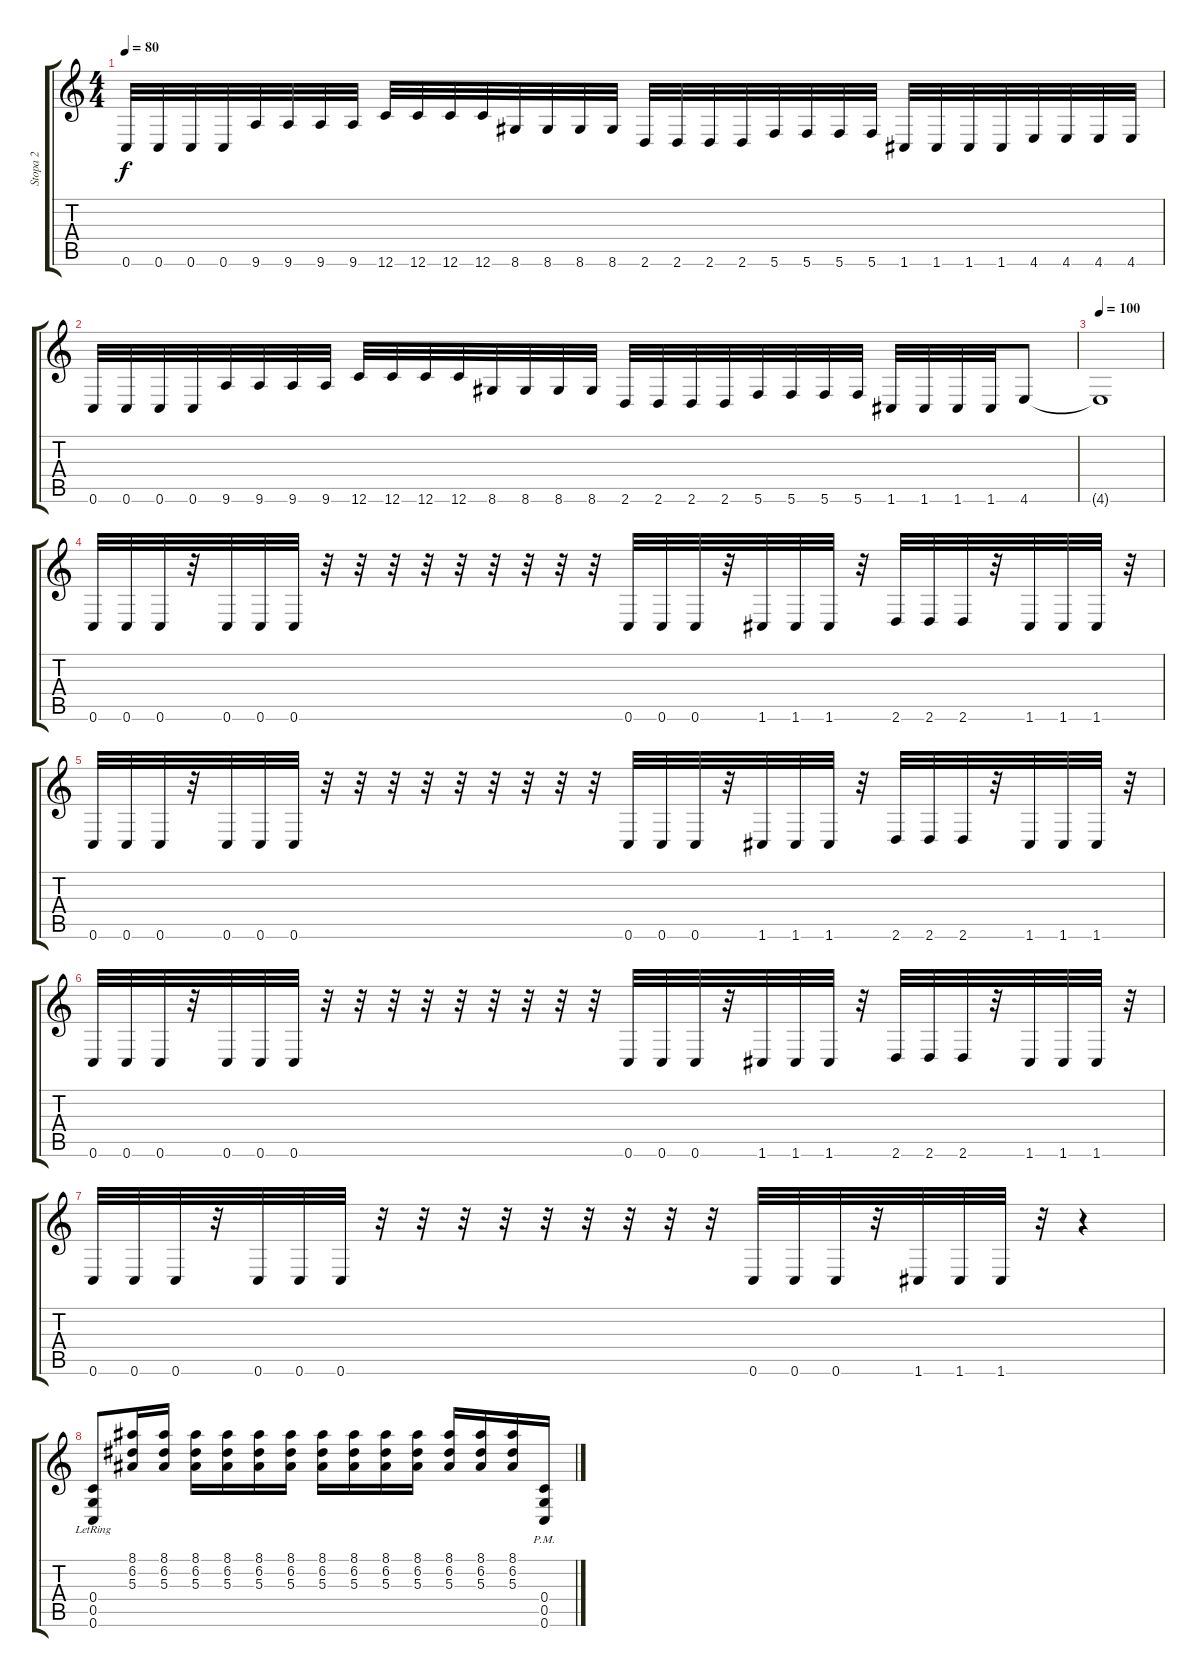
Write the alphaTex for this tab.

\track ("Stopa 2" "Stopa 2") {instrument distortionguitar}
\staff {score tabs}
\tuning (D4 A3 F3 C3 G2 C2) {hide}
\ts (4 4)
\tempo 80
\clef g2
\ks c
0.6.32{dy f} 0.6.32 0.6.32 0.6.32 9.6.32 9.6.32 9.6.32 9.6.32 12.6.32 12.6.32 12.6.32 12.6.32 8.6.32 8.6.32 8.6.32 8.6.32 2.6.32 2.6.32 2.6.32 2.6.32 5.6.32 5.6.32 5.6.32 5.6.32 1.6.32 1.6.32 1.6.32 1.6.32 4.6.32 4.6.32 4.6.32 4.6.32 |
0.6.32 0.6.32 0.6.32 0.6.32 9.6.32 9.6.32 9.6.32 9.6.32 12.6.32 12.6.32 12.6.32 12.6.32 8.6.32 8.6.32 8.6.32 8.6.32 2.6.32 2.6.32 2.6.32 2.6.32 5.6.32 5.6.32 5.6.32 5.6.32 1.6.32 1.6.32 1.6.32 1.6.32 4.6.8 |
\tempo 100
4.6{t}.1 |
0.6.32 0.6.32 0.6.32 r.32 0.6.32 0.6.32 0.6.32 r.32 r.32 r.32 r.32 r.32 r.32 r.32 r.32 r.32 0.6.32 0.6.32 0.6.32 r.32 1.6.32 1.6.32 1.6.32 r.32 2.6.32 2.6.32 2.6.32 r.32 1.6.32 1.6.32 1.6.32 r.32 |
0.6.32 0.6.32 0.6.32 r.32 0.6.32 0.6.32 0.6.32 r.32 r.32 r.32 r.32 r.32 r.32 r.32 r.32 r.32 0.6.32 0.6.32 0.6.32 r.32 1.6.32 1.6.32 1.6.32 r.32 2.6.32 2.6.32 2.6.32 r.32 1.6.32 1.6.32 1.6.32 r.32 |
0.6.32 0.6.32 0.6.32 r.32 0.6.32 0.6.32 0.6.32 r.32 r.32 r.32 r.32 r.32 r.32 r.32 r.32 r.32 0.6.32 0.6.32 0.6.32 r.32 1.6.32 1.6.32 1.6.32 r.32 2.6.32 2.6.32 2.6.32 r.32 1.6.32 1.6.32 1.6.32 r.32 |
0.6.32 0.6.32 0.6.32 r.32 0.6.32 0.6.32 0.6.32 r.32 r.32 r.32 r.32 r.32 r.32 r.32 r.32 r.32 0.6.32 0.6.32 0.6.32 r.32 1.6.32 1.6.32 1.6.32 r.32 r.4 |
(0.4{lr} 0.5{lr} 0.6{lr}).8 (8.1 6.2 5.3).16 (8.1 6.2 5.3).16 (8.1 6.2 5.3).16 (8.1 6.2 5.3).16 (8.1 6.2 5.3).16 (8.1 6.2 5.3).16 (8.1 6.2 5.3).16 (8.1 6.2 5.3).16 (8.1 6.2 5.3).16 (8.1 6.2 5.3).16 (8.1 6.2 5.3).16 (8.1 6.2 5.3).16 (8.1 6.2 5.3).16 (0.4{pm} 0.5{pm} 0.6{pm}).16
